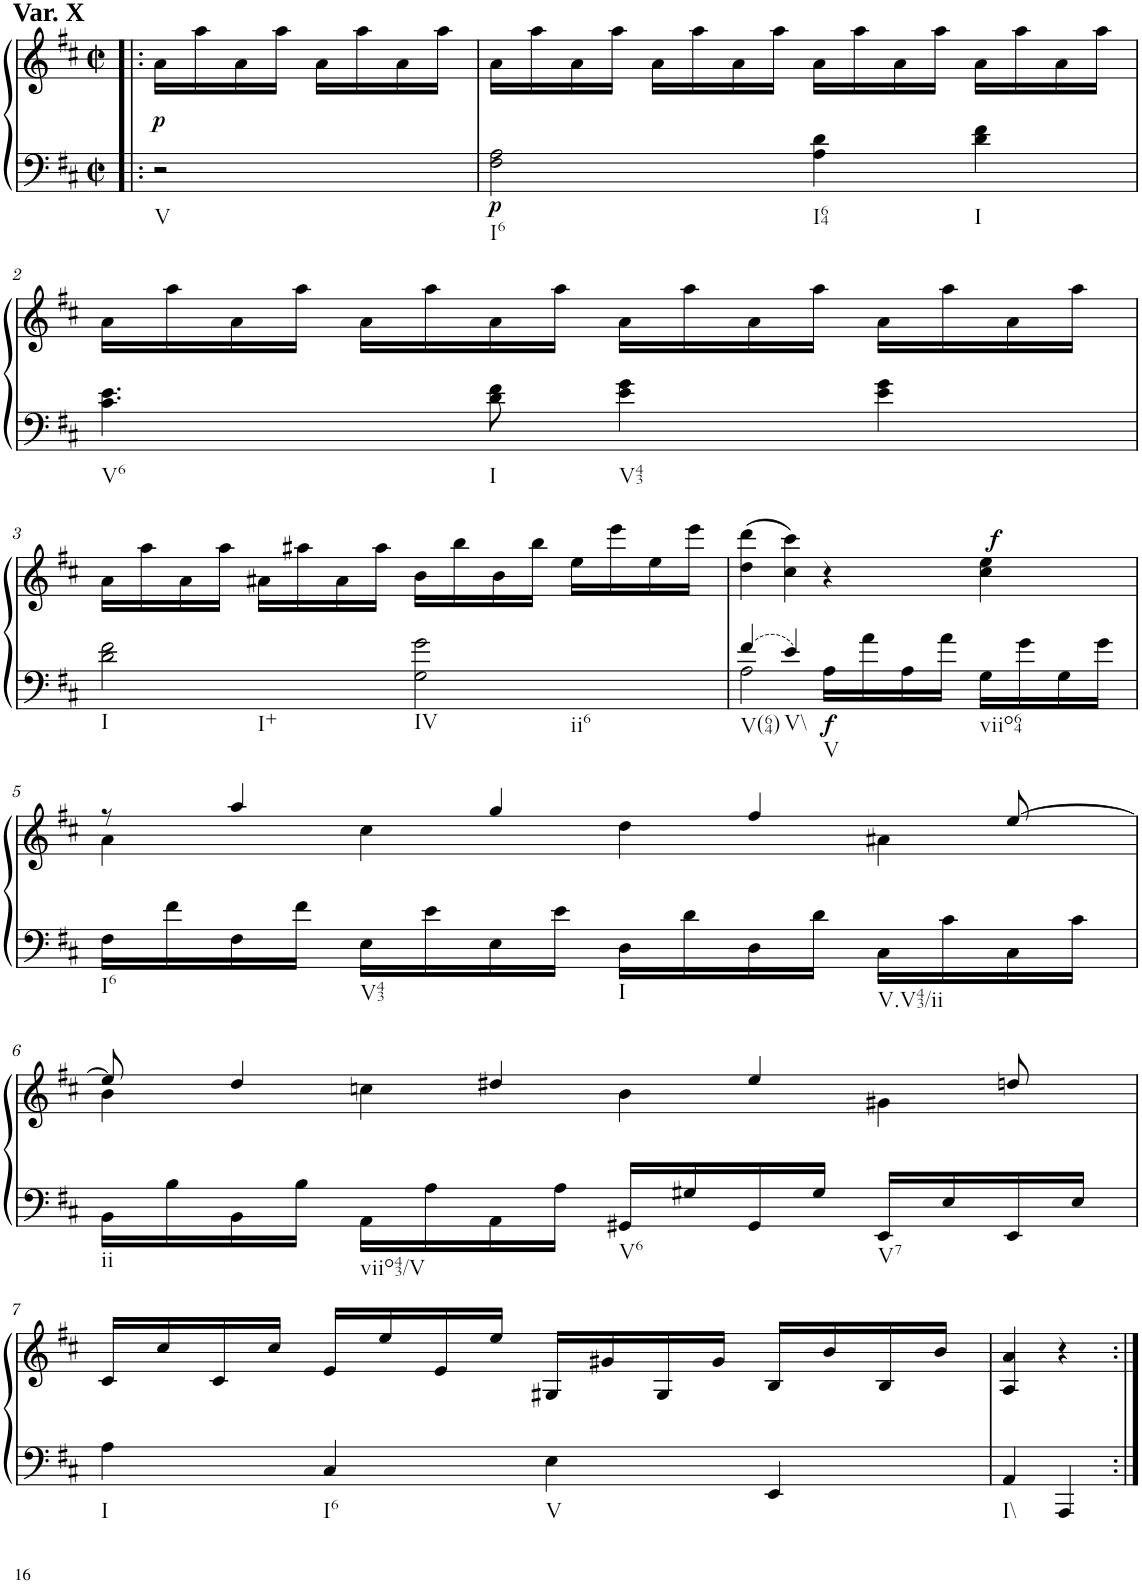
**kern	**kern	**dynam
*part1	*part1	*part1
*staff2	*staff1	*staff1/2
*I"unbenannt2	*	*
!!LO:PB:g=z
*clefF4	*clefG2	*
*k[f#c#]	*k[f#c#]	*
*M2/2	*M2/2	*
*met(c|)	*met(c|)	*
=!|:	=!|:	=!|:
!	!LO:TX:a:B:t=Var. X	!
!LO:TX:b:t=V	!	!
!	!	!LO:DY:b
2r	16a\LL	p
.	16aa\	.
.	16a\	.
.	16aa\JJ	.
.	16a\LL	.
.	16aa\	.
.	16a\	.
.	16aa\JJ	.
=1	=1	=1
!LO:TX:b:t=I6	!	!
!	!	!LO:DY:b=2
2F#\ 2A\	16a\LL	p
.	16aa\	.
.	16a\	.
.	16aa\JJ	.
.	16a\LL	.
.	16aa\	.
.	16a\	.
.	16aa\JJ	.
!LO:TX:b:t=I64	!	!
4A\ 4d\	16a\LL	.
.	16aa\	.
.	16a\	.
.	16aa\JJ	.
!LO:TX:b:t=I	!	!
4d\ 4f#\	16a\LL	.
.	16aa\	.
.	16a\	.
.	16aa\JJ	.
!!LO:LB:g=z
=2	=2	=2
!LO:TX:b:t=V6	!	!
4.c#\ 4.e\	16a\LL	.
.	16aa\	.
.	16a\	.
.	16aa\JJ	.
.	16a\LL	.
.	16aa\	.
!LO:TX:b:t=I	!	!
8d\ 8f#\	16a\	.
.	16aa\JJ	.
!LO:TX:b:t=V43	!	!
4e\ 4g\	16a\LL	.
.	16aa\	.
.	16a\	.
.	16aa\JJ	.
4e\ 4g\	16a\LL	.
.	16aa\	.
.	16a\	.
.	16aa\JJ	.
!!LO:LB:g=z
=3	=3	=3
!LO:TX:b:t=I	!	!
!LO:TX:b:t=I+	!	!
2d\ 2f#\	16a\LL	.
.	16aa\	.
.	16a\	.
.	16aa\JJ	.
.	16a#X\LL	.
.	16aa#X\	.
.	16a#\	.
.	16aa#\JJ	.
!LO:TX:b:t=IV	!	!
!LO:TX:b:t=ii6	!	!
2G\ 2g\	16b\LL	.
.	16bb\	.
.	16b\	.
.	16bb\JJ	.
.	16ee\LL	.
.	16eee\	.
.	16ee\	.
.	16eee\JJ	.
=4	=4	=4
*^	*	*
!LO:TX:b:t=V(64)	!	!	!
4f#/	2A\	(4dd\ 4ddd\	.
!LO:TX:b:t=V\\	!	!	!
4e/	.	4cc#\ 4ccc#\)	.
!LO:TX:b:t=V	!	!	!
!	!	!	!LO:DY:b=2
16A\LL	2ryy	4r	f
16a\	.	.	.
16A\	.	.	.
16a\JJ	.	.	.
!LO:TX:b:t=viio64	!	!	!
!	!	!	!LO:DY:a
16G\LL	.	4cc#\ 4ee\	f
16g\	.	.	.
16G\	.	.	.
16g\JJ	.	.	.
*v	*v	*	*
!!LO:LB:g=z
=5	=5	=5
*	*^	*
!LO:TX:b:t=I6	!	!	!
16F#\LL	8r	4a\	.
16f#\	.	.	.
16F#\	4aa/	.	.
16f#\JJ	.	.	.
!LO:TX:b:t=V43	!	!	!
16E\LL	.	4cc#\	.
16e\	.	.	.
16E\	4gg/	.	.
16e\JJ	.	.	.
!LO:TX:b:t=I	!	!	!
16D\LL	.	4dd\	.
16d\	.	.	.
16D\	4ff#/	.	.
16d\JJ	.	.	.
!LO:TX:b:t=V.V43/ii	!	!	!
16C#\LL	.	4a#X\	.
16c#\	.	.	.
16C#\	[8ee/	.	.
16c#\JJ	.	.	.
!!LO:LB:g=z	!!
=6	=6	=6	=6
!LO:TX:b:t=ii	!	!	!
16BB\LL	8ee/]	4b\	.
16B\	.	.	.
16BB\	4dd/	.	.
16B\JJ	.	.	.
!LO:TX:b:t=viio43/V	!	!	!
16AA\LL	.	4ccn\	.
16A\	.	.	.
16AA\	4dd#X/	.	.
16A\JJ	.	.	.
!LO:TX:b:t=V6	!	!	!
16GG#X/LL	.	4b\	.
16G#X/	.	.	.
16GG#/	4ee/	.	.
16G#/JJ	.	.	.
!LO:TX:b:t=V7	!	!	!
16EE/LL	.	4g#X\	.
16E/	.	.	.
16EE/	8ddn/	.	.
16E/JJ	.	.	.
*	*v	*v	*
!!LO:LB:g=z
=7	=7	=7
!LO:TX:b:t=I	!	!
4A\	16c#/LL	.
.	16cc#/	.
.	16c#/	.
.	16cc#/JJ	.
!LO:TX:b:t=I6	!	!
4C#/	16e/LL	.
.	16ee/	.
.	16e/	.
.	16ee/JJ	.
!LO:TX:b:t=V	!	!
4E\	16G#X/LL	.
.	16g#X/	.
.	16G#/	.
.	16g#/JJ	.
4EE/	16B/LL	.
.	16b/	.
.	16B/	.
.	16b/JJ	.
=8	=8	=8
!LO:TX:b:t=I\\	!	!
4AA/	4A/ 4a/	.
4AAA/	4r	.
=:|!	=:|!	=:|!
*-	*-	*-
